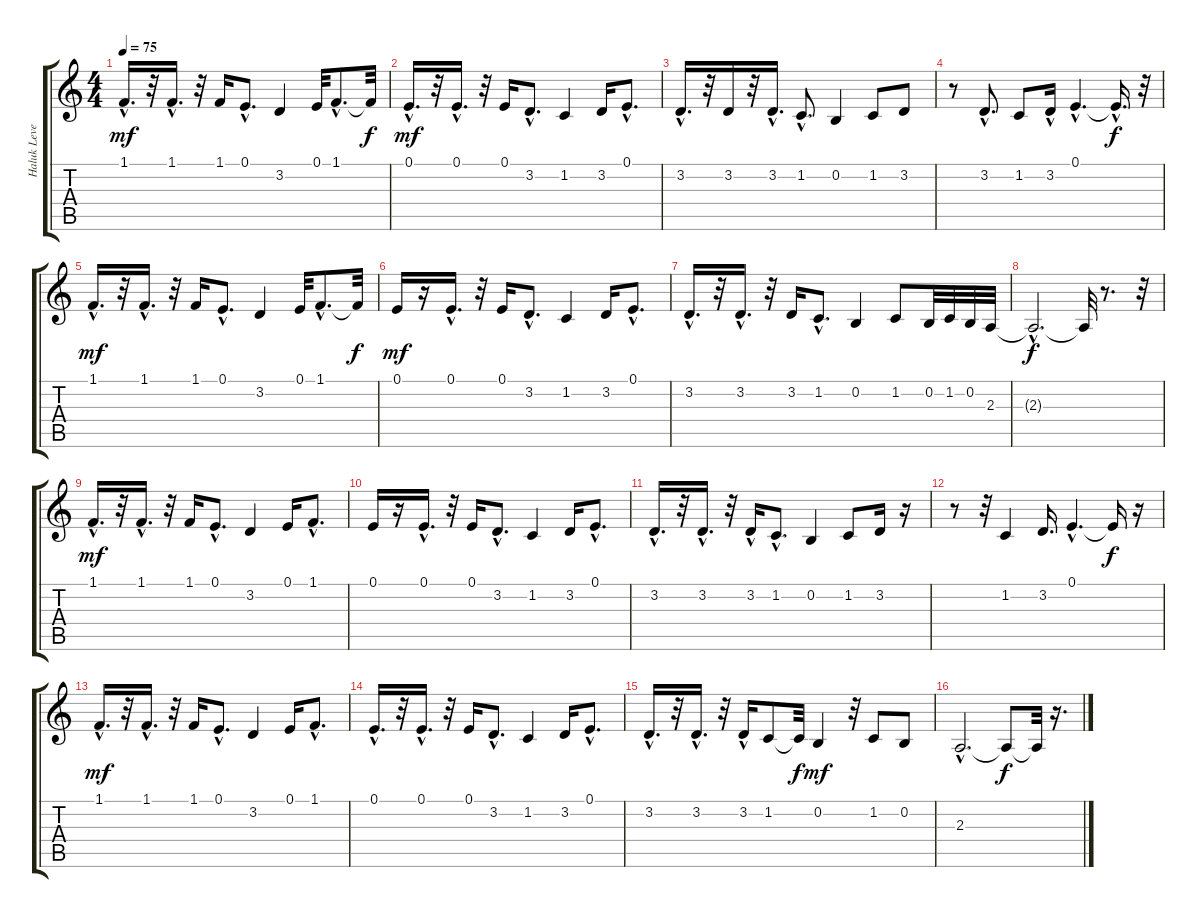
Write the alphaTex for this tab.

\track ("Haluk Levent" "Haluk Leve") {instrument lead6voice}
\staff {score tabs}
\tuning (E4 B3 G3 D3 A2 E2) {hide}
\ts (4 4)
\tempo 75
\clef g2
\ks c
1.1{hac}.16{d dy mf} r.32 1.1{hac}.16{d} r.32 1.1.16 0.1{hac}.8{d} 3.2.4 0.1.32 1.1{hac}.8{d} 1.1{t}.32{dy f} |
0.1{hac}.16{d dy mf} r.32 0.1{hac}.16{d} r.32 0.1.16 3.2{hac}.8{d} 1.2.4 3.2.16 0.1{hac}.8{d} |
3.2{hac}.16{d} r.32 3.2.16 r.32 3.2{hac}.16{d} 1.2{hac}.8{d} 0.2.4 1.2.8 3.2.8 |
r.8 3.2{hac}.8{d} 1.2.8 3.2{hac}.16 0.1{hac}.4{d} 0.1{hac t}.16{d dy f} r.32 |
1.1{hac}.16{d dy mf} r.32 1.1{hac}.16{d} r.32 1.1.16 0.1{hac}.8{d} 3.2.4 0.1.32 1.1{hac}.8{d} 1.1{t}.32{dy f} |
0.1.16{dy mf} r.16 0.1{hac}.16{d} r.32 0.1.16 3.2{hac}.8{d} 1.2.4 3.2.16 0.1{hac}.8{d} |
3.2{hac}.16{d} r.32 3.2{hac}.16{d} r.32 3.2.16 1.2{hac}.8{d} 0.2.4 1.2.8 0.2.32 1.2.32 0.2.32 2.3.32 |
2.3{hac t}.2{d dy f} 2.3{t}.32 r.8{d} r.32 |
1.1{hac}.16{d dy mf} r.32 1.1{hac}.16{d} r.32 1.1.16 0.1{hac}.8{d} 3.2.4 0.1.16 1.1{hac}.8{d} |
0.1.16 r.16 0.1{hac}.16{d} r.32 0.1.16 3.2{hac}.8{d} 1.2.4 3.2.16 0.1{hac}.8{d} |
3.2{hac}.16{d} r.32 3.2{hac}.16{d} r.32 3.2{hac}.16 1.2{hac}.8{d} 0.2.4 1.2.8 3.2.16 r.16 |
r.8 r.32 1.2.4 3.2.16{d} 0.1{hac}.4{d} 0.1{t}.16{dy f} r.16 |
1.1{hac}.16{d dy mf} r.32 1.1{hac}.16{d} r.32 1.1.16 0.1{hac}.8{d} 3.2.4 0.1.16 1.1{hac}.8{d} |
0.1{hac}.16{d} r.32 0.1{hac}.16{d} r.32 0.1.16 3.2{hac}.8{d} 1.2.4 3.2.16 0.1{hac}.8{d} |
3.2{hac}.16{d} r.32 3.2{hac}.16{d} r.32 3.2{hac}.16 1.2.8 1.2{t}.32{dy f} 0.2.4{dy mf} r.32 1.2.8 0.2.8 |
2.3{hac}.2{d} 2.3{t}.8{dy f} 2.3{t}.32 r.16{d}
